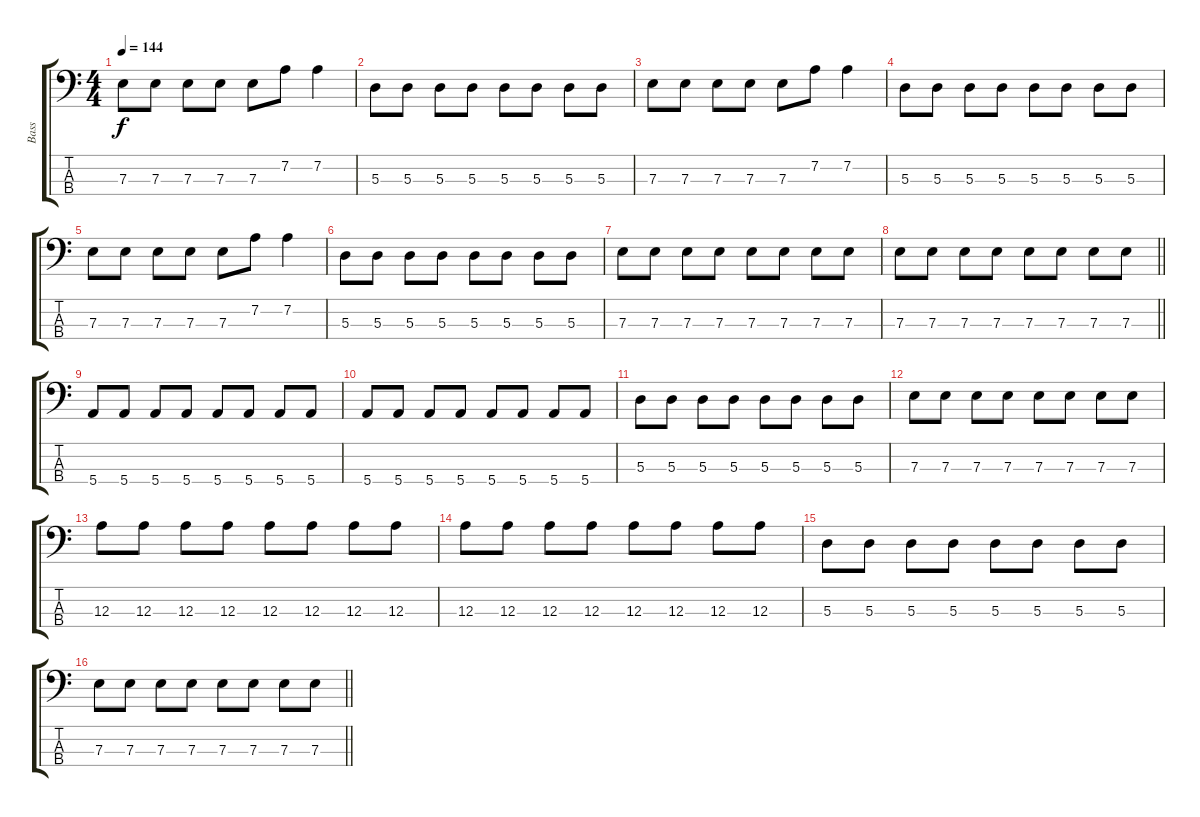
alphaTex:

\track ("Bass" "Bass") {instrument electricbasspick}
\staff {score tabs}
\tuning (G2 D2 A1 E1) {hide}
\ts (4 4)
\tempo 144
\clef f4
\ks c
7.3.8{dy f} 7.3.8 7.3.8 7.3.8 7.3.8 7.2.8 7.2.4 |
5.3.8 5.3.8 5.3.8 5.3.8 5.3.8 5.3.8 5.3.8 5.3.8 |
7.3.8 7.3.8 7.3.8 7.3.8 7.3.8 7.2.8 7.2.4 |
5.3.8 5.3.8 5.3.8 5.3.8 5.3.8 5.3.8 5.3.8 5.3.8 |
7.3.8 7.3.8 7.3.8 7.3.8 7.3.8 7.2.8 7.2.4 |
5.3.8 5.3.8 5.3.8 5.3.8 5.3.8 5.3.8 5.3.8 5.3.8 |
7.3.8 7.3.8 7.3.8 7.3.8 7.3.8 7.3.8 7.3.8 7.3.8 |
\barLineRight lightlight
7.3.8 7.3.8 7.3.8 7.3.8 7.3.8 7.3.8 7.3.8 7.3.8 |
5.4.8 5.4.8 5.4.8 5.4.8 5.4.8 5.4.8 5.4.8 5.4.8 |
5.4.8 5.4.8 5.4.8 5.4.8 5.4.8 5.4.8 5.4.8 5.4.8 |
5.3.8 5.3.8 5.3.8 5.3.8 5.3.8 5.3.8 5.3.8 5.3.8 |
7.3.8 7.3.8 7.3.8 7.3.8 7.3.8 7.3.8 7.3.8 7.3.8 |
12.3.8 12.3.8 12.3.8 12.3.8 12.3.8 12.3.8 12.3.8 12.3.8 |
12.3.8 12.3.8 12.3.8 12.3.8 12.3.8 12.3.8 12.3.8 12.3.8 |
5.3.8 5.3.8 5.3.8 5.3.8 5.3.8 5.3.8 5.3.8 5.3.8 |
\barLineRight lightlight
7.3.8 7.3.8 7.3.8 7.3.8 7.3.8 7.3.8 7.3.8 7.3.8
